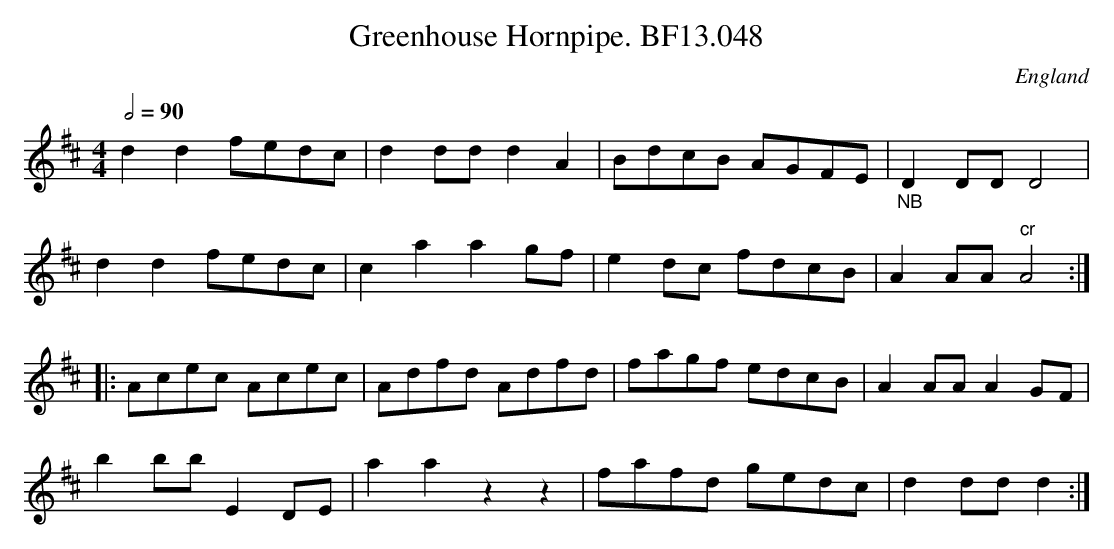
X:1
T:Greenhouse Hornpipe. BF13.048
L:1/8
M:4/4
O:England
Q:1/2=90
K:D
d2d2fedc|d2ddd2A2|BdcB AGFE|"_NB"D2DDD4|!
d2d2 fedc|c2a2a2gf|e2dc fdcB|A2AA"^cr"A4:|!
|:Acec Acec|Adfd Adfd|fagf edcB|A2AAA2GF|!
b2bbE2DE|a2a2z2z2|fafd gedc|d2ddd2:|
